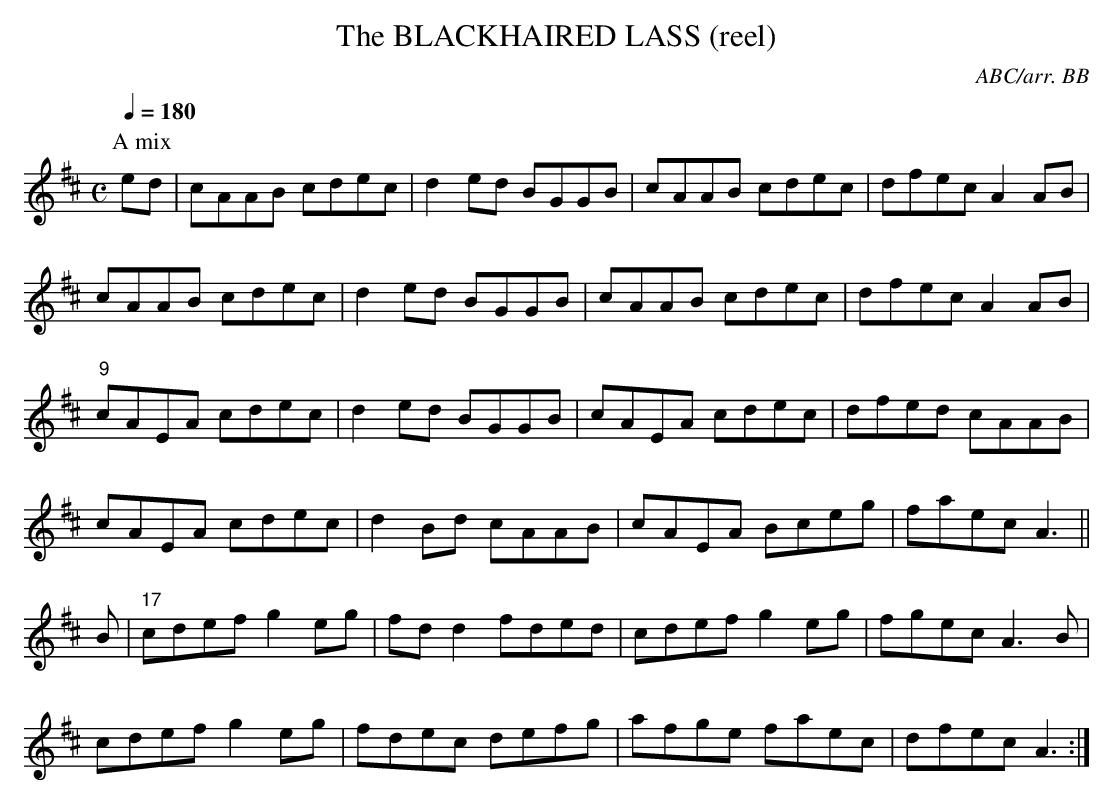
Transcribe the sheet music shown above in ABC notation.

X:1
T:BLACKHAIRED LASS (reel), The
C:ABC/arr. BB
M:C
L:1/8
Q:1/4=180
K:D
P:A mix
ed|cAAB cdec|d2ed BGGB|cAAB cdec|dfec A2AB|
cAAB cdec|d2ed BGGB|cAAB cdec|dfec A2AB|
"9"cAEA cdec|d2ed BGGB|cAEA cdec|dfed cAAB|
cAEA cdec|d2Bd cAAB|cAEA Bceg|faec A3||
B|"17"cdef g2eg|fdd2 fded|cdef g2eg|fgec A3B|
cdef g2eg|fdec defg|afge faec|dfec A3:|
